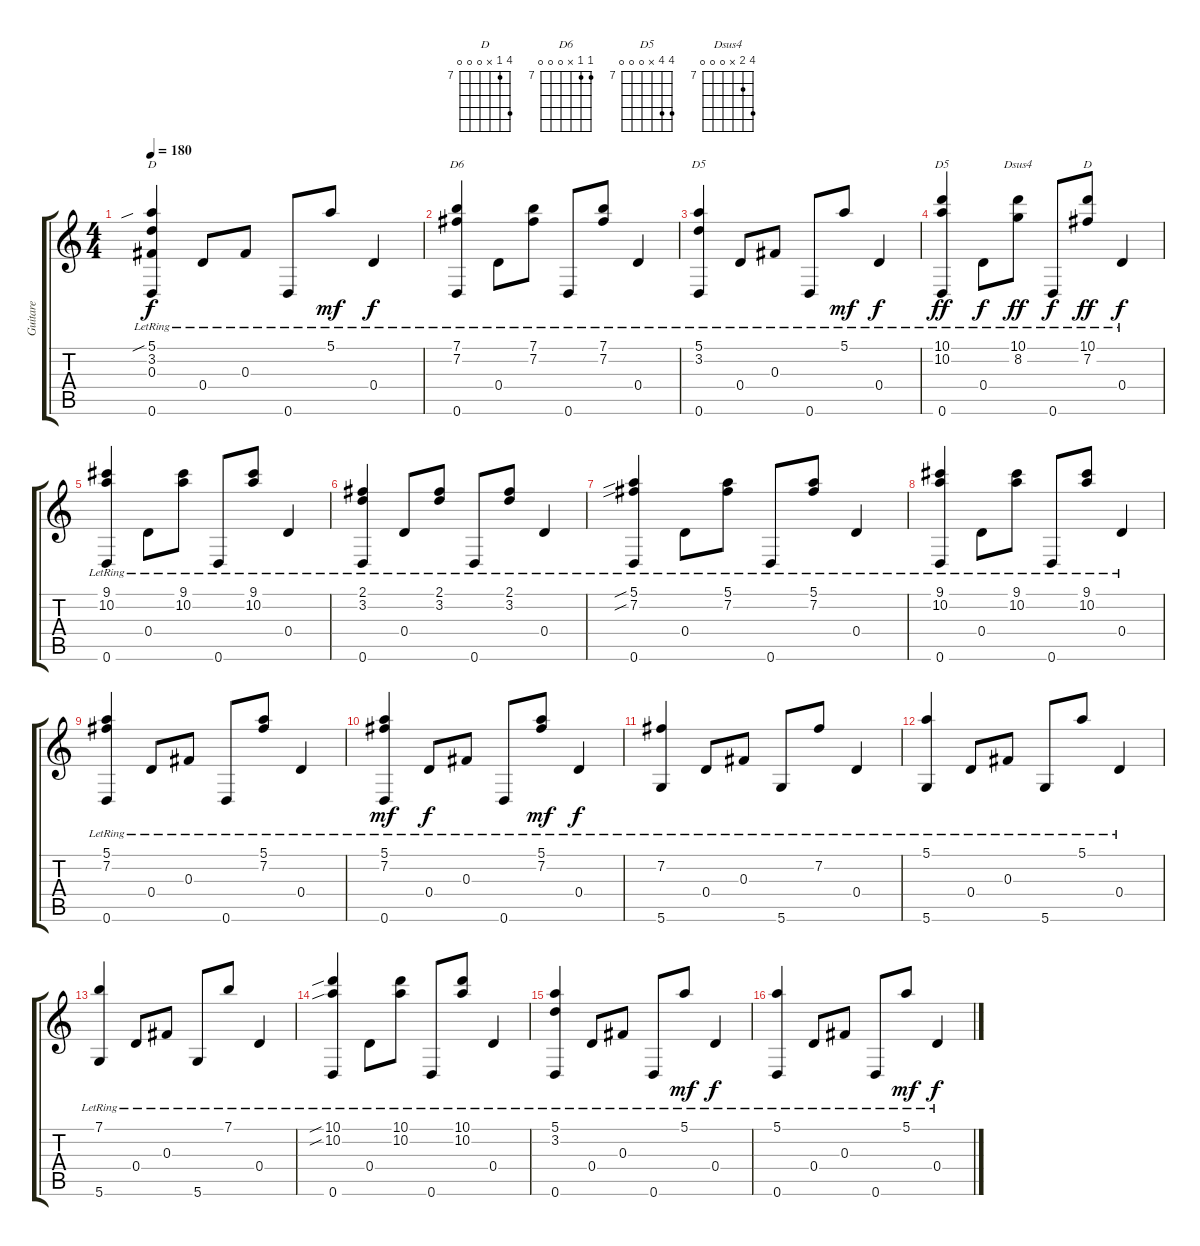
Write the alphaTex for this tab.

\track ("Guitare" "Guitare") {instrument acousticguitarnylon}
\staff {score tabs}
\tuning (E4 B3 Gb3 D3 A2 D2) {hide}
\chord ("D" 5 3 0 x x 0)
\chord ("D6" 7 7 x 0 0 0) {firstfret 7}
\chord ("D5" 5 3 x 0 0 0)
\chord ("D5" 10 10 x 0 0 0) {firstfret 7}
\chord ("Dsus4" 10 8 x 0 0 0) {firstfret 7}
\chord ("D" 10 7 x 0 0 0) {firstfret 7}
\ts (4 4)
\tempo 180
\clef g2
\ks c
(5.1{sib} 3.2{lr} 0.3{lr} 0.6{lr}).4{ch "D" dy f} 0.4{lr}.8 0.3{lr}.8 0.6{lr}.8 5.1{lr}.8{dy mf} 0.4{lr}.4{dy f} |
(7.1{lr} 7.2{lr} 0.6{lr}).4{ch "D6"} 0.4{lr}.8 (7.1{lr} 7.2{lr}).8 0.6{lr}.8 (7.1{lr} 7.2{lr}).8 0.4{lr}.4 |
(5.1{lr} 3.2{lr} 0.6{lr}).4{ch "D5"} 0.4{lr}.8 0.3{lr}.8 0.6{lr}.8 5.1{lr}.8{dy mf} 0.4{lr}.4{dy f} |
(10.1{lr} 10.2{lr} 0.6{lr}).4{ch "D5" dy ff} 0.4{lr}.8{dy f} (10.1{lr} 8.2{lr}).8{ch "Dsus4" dy ff} 0.6{lr}.8{dy f} (10.1{lr} 7.2{lr}).8{ch "D" dy ff} 0.4{lr}.4{dy f} |
(9.1{lr} 10.2{lr} 0.6{lr}).4 0.4{lr}.8 (9.1{lr} 10.2{lr}).8 0.6{lr}.8 (9.1{lr} 10.2{lr}).8 0.4{lr}.4 |
(2.1{lr} 3.2{lr} 0.6{lr}).4 0.4{lr}.8 (2.1{lr} 3.2{lr}).8 0.6{lr}.8 (2.1{lr} 3.2{lr}).8 0.4{lr}.4 |
(5.1{sib lr} 7.2{sib lr} 0.6{lr}).4 0.4{lr}.8 (5.1{lr} 7.2{lr}).8 0.6{lr}.8 (5.1{lr} 7.2{lr}).8 0.4{lr}.4 |
(9.1{lr} 10.2{lr} 0.6{lr}).4 0.4{lr}.8 (9.1{lr} 10.2{lr}).8 0.6{lr}.8 (9.1{lr} 10.2{lr}).8 0.4{lr}.4 |
(5.1{lr} 7.2{lr} 0.6{lr}).4 0.4{lr}.8 0.3{lr}.8 0.6{lr}.8 (5.1{lr} 7.2{lr}).8 0.4{lr}.4 |
(5.1{lr} 7.2{lr} 0.6{lr}).4{dy mf} 0.4{lr}.8{dy f} 0.3{lr}.8 0.6{lr}.8 (5.1{lr} 7.2{lr}).8{dy mf} 0.4{lr}.4{dy f} |
(7.2{lr} 5.6{lr}).4 0.4{lr}.8 0.3{lr}.8 5.6{lr}.8 7.2{lr}.8 0.4{lr}.4 |
(5.1{lr} 5.6{lr}).4 0.4{lr}.8 0.3{lr}.8 5.6{lr}.8 5.1{lr}.8 0.4{lr}.4 |
(7.1{lr} 5.6{lr}).4 0.4{lr}.8 0.3{lr}.8 5.6{lr}.8 7.1{lr}.8 0.4{lr}.4 |
(10.1{sib lr} 10.2{sib lr} 0.6{lr}).4 0.4{lr}.8 (10.1{lr} 10.2{lr}).8 0.6{lr}.8 (10.1{lr} 10.2{lr}).8 0.4{lr}.4 |
(5.1{lr} 3.2{lr} 0.6{lr}).4 0.4{lr}.8 0.3{lr}.8 0.6{lr}.8 5.1{lr}.8{dy mf} 0.4{lr}.4{dy f} |
(5.1{lr} 0.6{lr}).4 0.4{lr}.8 0.3{lr}.8 0.6{lr}.8 5.1{lr}.8{dy mf} 0.4{lr}.4{dy f}
